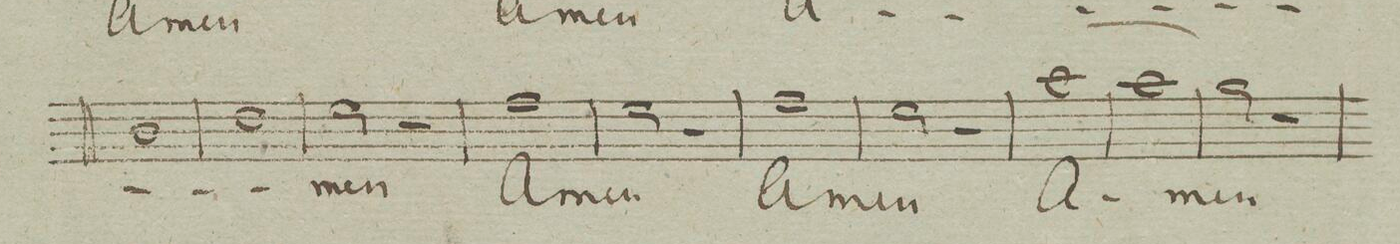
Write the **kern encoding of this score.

**kern	**text	**dynam
*I"Soprano. Tutti.	*	*
*clefC1	*	*
*k[]	*	*
*met(c)	*	*
*M4/4	*	*
1g	.	.
=151	=151	=151
1b	.	.
=152	=152	=152
2cc\	-men	.
2r	.	.
=153	=153	=153
1dd	a-	.
=154	=154	=154
2cc\	-men	.
2ra	.	.
=155	=155	=155
1dd	a-	.
=156	=156	=156
2cc\	-men	.
2r	.	.
=157	=157	=157
(>1ff	a-	.
=158	=158	=158
1ff	.	.
=159	=159	=159
2ee\)	-men	.
2r	.	.
=160	=160	=160
*-	*-	*-
